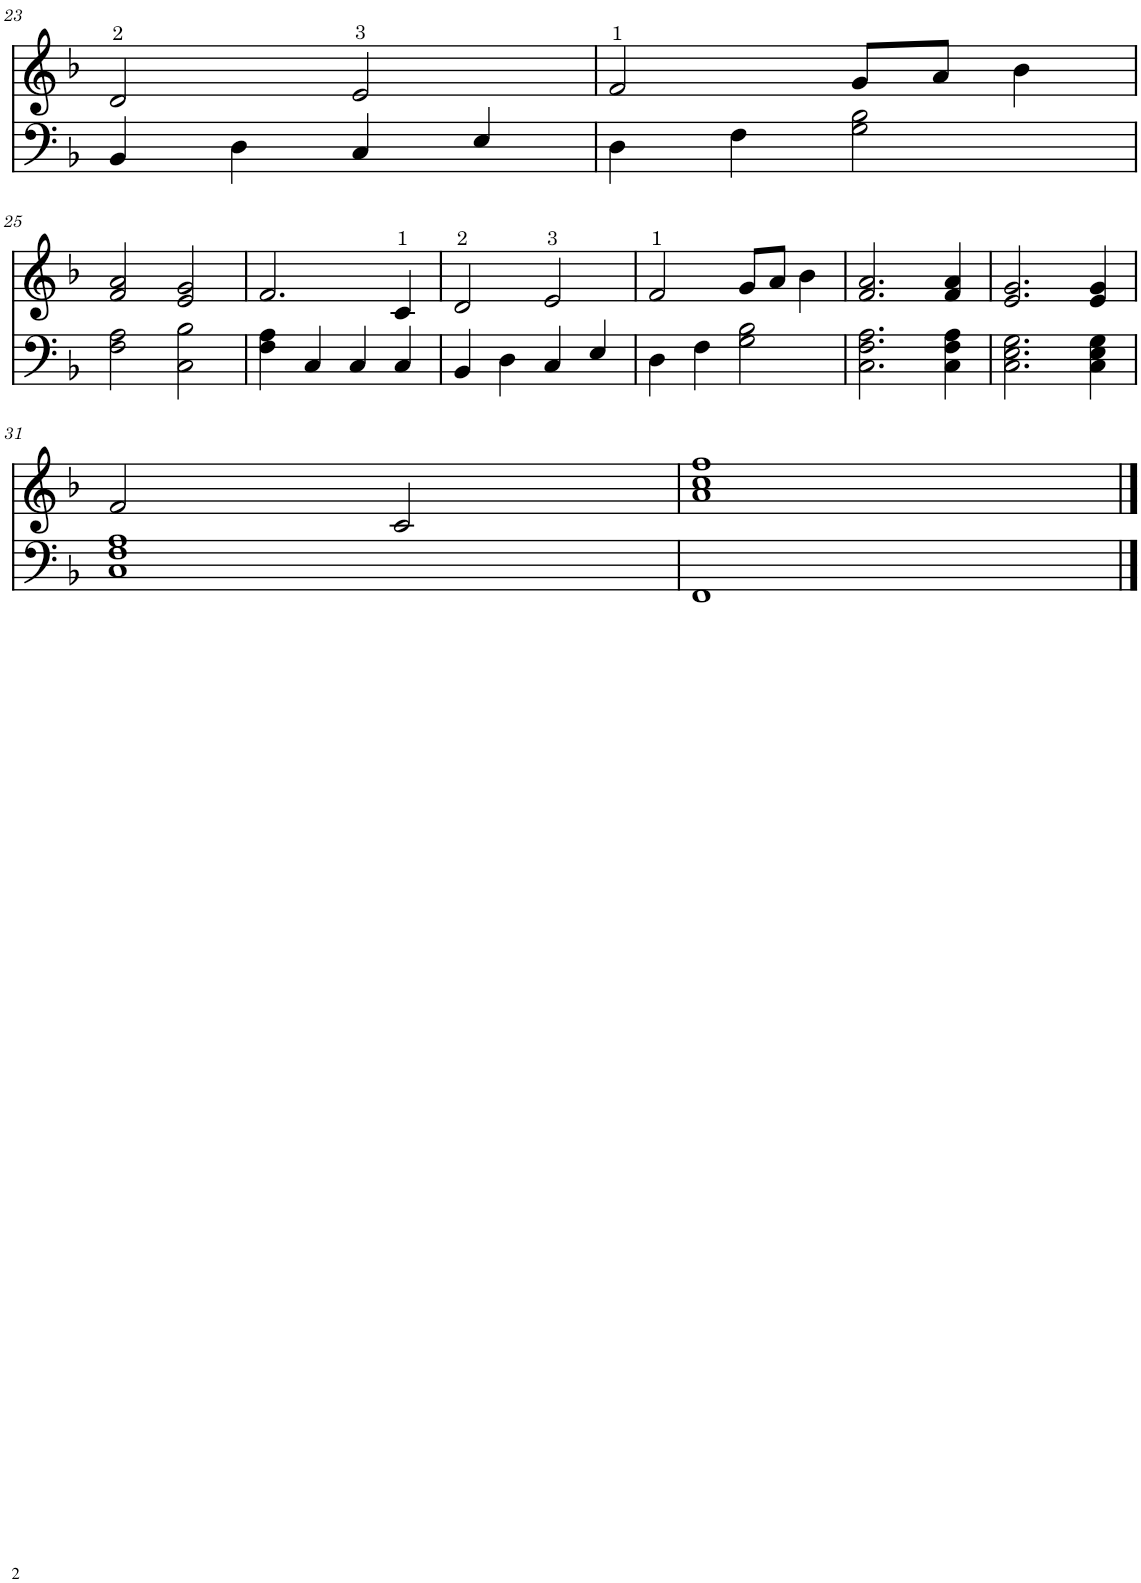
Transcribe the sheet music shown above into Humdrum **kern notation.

**kern	**kern
*part2	*part1
*staff2	*staff1
*I"Piano	*I"Piano
*I'Pno	*I'Pno
!!LO:PB:g=z
*clefF4	*clefG2
*k[b-]	*k[b-]
*M4/4	*M4/4
=23	=23
4BB-/	2d/
4D\	.
4C/	2e/
4E/	.
=24	=24
4D\	2f/
4F\	.
2G\ 2B-\	8g/L
.	8a/J
.	4b-\
!!LO:LB:g=z
=25	=25
2F\ 2A\	2f/ 2a/
2C\ 2B-\	2e/ 2g/
=26	=26
4F\ 4A\	2.f/
4C/	.
4C/	.
4C/	4c/
=27	=27
4BB-/	2d/
4D\	.
4C/	2e/
4E/	.
=28	=28
4D\	2f/
4F\	.
2G\ 2B-\	8g/L
.	8a/J
.	4b-\
=29	=29
2.C\ 2.F\ 2.A\	2.f/ 2.a/
4C\ 4F\ 4A\	4f/ 4a/
=30	=30
2.C\ 2.E\ 2.G\	2.e/ 2.g/
4C\ 4E\ 4G\	4e/ 4g/
!!LO:LB:g=z
=31	=31
1C 1F 1A	2f/
.	2c/
=32	=32
1FF	1a 1cc 1ff
==	==
*-	*-
